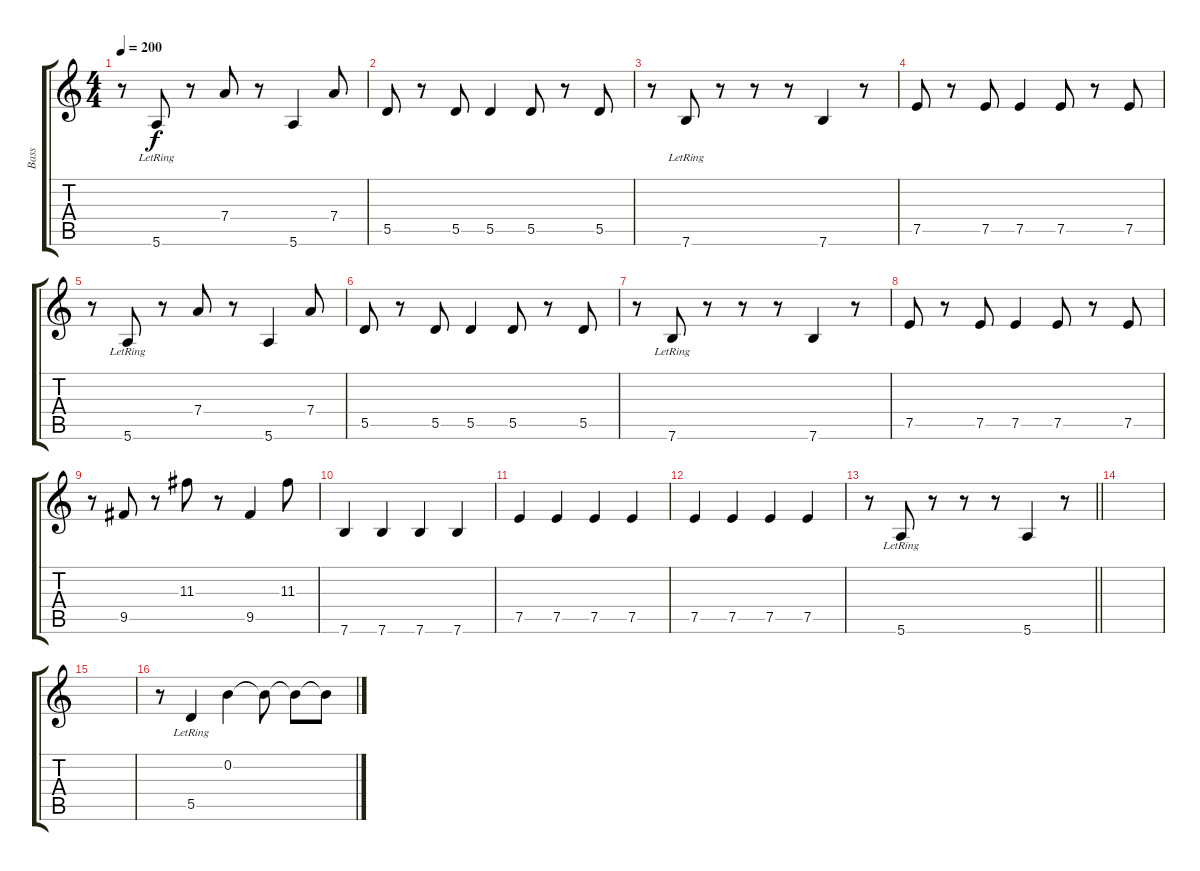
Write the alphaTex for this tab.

\track ("Bass" "Bass") {instrument electricbassfinger}
\staff {score tabs}
\tuning (E4 B3 G3 D3 A2 E2) {hide}
\ts (4 4)
\tempo 200
\clef g2
\ks c
r.8{dy f} 5.6{lr}.8 r.8 7.4.8 r.8 5.6.4 7.4.8 |
5.5.8 r.8 5.5.8 5.5.4 5.5.8 r.8 5.5.8 |
r.8 7.6{lr}.8 r.8 r.8 r.8 7.6.4 r.8 |
7.5.8 r.8 7.5.8 7.5.4 7.5.8 r.8 7.5.8 |
r.8 5.6{lr}.8 r.8 7.4.8 r.8 5.6.4 7.4.8 |
5.5.8 r.8 5.5.8 5.5.4 5.5.8 r.8 5.5.8 |
r.8 7.6{lr}.8 r.8 r.8 r.8 7.6.4 r.8 |
7.5.8 r.8 7.5.8 7.5.4 7.5.8 r.8 7.5.8 |
r.8 9.5.8 r.8 11.3.8 r.8 9.5.4 11.3.8 |
7.6.4 7.6.4 7.6.4 7.6.4 |
7.5.4 7.5.4 7.5.4 7.5.4 |
7.5.4 7.5.4 7.5.4 7.5.4 |
\barLineRight lightlight
r.8 5.6{lr}.8 r.8 r.8 r.8 5.6.4 r.8 |
|
|
r.8 5.5{lr}.4 0.2.4 0.2{t}.8 0.2{t}.8 0.2{t}.8
